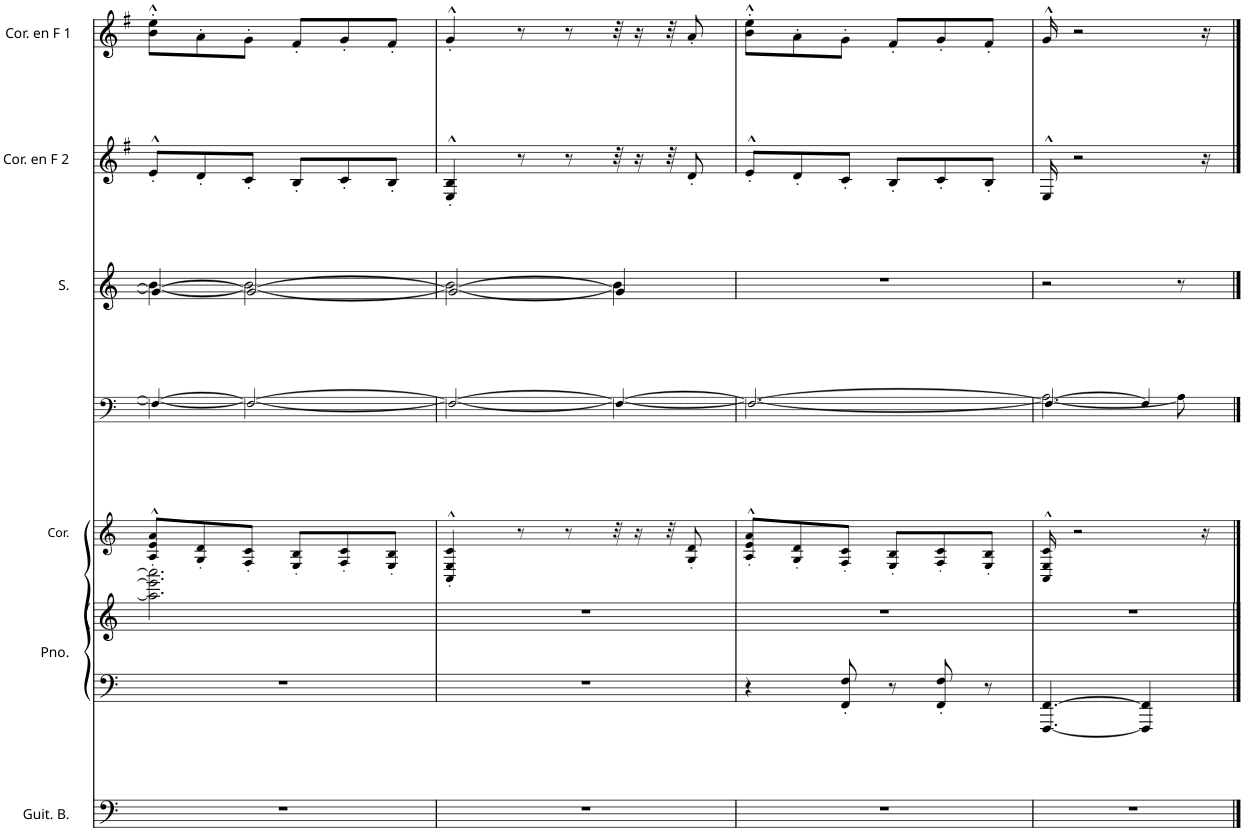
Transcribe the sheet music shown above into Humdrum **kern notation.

**kern	**kern	**kern	**kern	**kern	**kern	**kern	**kern
*part7	*part6	*part6	*part5	*part4	*part3	*part2	*part1
*staff8	*staff7	*staff6	*staff5	*staff4	*staff3	*staff2	*staff1
*I"Bajo eléctrico	*I"Piano	*	*I"Trompa	*I"Banjo	*I"Soprano	*I"Trompa en F 2	*I"Trompa en F 1
*	*I'Pno.	*	*	*I'Bjo	*I'S.	*	*
!!LO:PB:g=z
*clefF4	*clefF4	*clefG2	*clefG2	*clefF4	*clefG2	*clefG2	*clefG2
*Trd7c12	*	*	*Trd4c7	*Trd7c12	*	*Trd4c7	*Trd4c7
*k[]	*k[]	*k[]	*k[]	*k[]	*k[]	*k[f#]	*k[f#]
*M6/8	*M6/8	*M6/8	*M6/8	*M6/8	*M6/8	*M6/8	*M6/8
=38	=38	=38	=38	=38	=38	=38	=38
*	*	*	*	*^	*^	*	*
2.r	2.r	2.aa\] 2.eee\] 2.aaa\]	8A/'^^ 8e/'^^ 8a/'^^L	4F/_	4A\_	4g/_	4b\_	8e'^^/L	8b\'^^ 8ee\'^^L
.	.	.	8G/' 8d/'	.	.	.	.	8d'/	8a'\
.	.	.	8F/' 8c/'J	2F/_	2A\_	2g/_	2b\_	8c'/J	8g'\J
.	.	.	8E/' 8B/'L	.	.	.	.	8B'/L	8f#'/L
.	.	.	8F/' 8c/'	.	.	.	.	8c'/	8g'/
.	.	.	8E/' 8B/'J	.	.	.	.	8B'/J	8f#'/J
=39	=39	=39	=39	=39	=39	=39	=39	=39	=39
2.r	2.r	2.r	4AA/'^^ 4E/'^^ 4c/'^^	2F/_	2A\_	2g/_	2b\_	4E/'^^ 4B/'^^	4g'^^/
.	.	.	8r	.	.	.	.	8r	8r
.	.	.	8r	.	.	.	.	8r	8r
.	.	.	32r	4F/_	4A\_	4g/]	4b\]	32r	32r
.	.	.	16r	.	.	.	.	16r	16r
.	.	.	32r	.	.	.	.	32r	32r
.	.	.	8G/' 8d/'	.	.	.	.	8d'/	8a'/
*	*	*	*	*	*	*v	*v	*	*
=40	=40	=40	=40	=40	=40	=40	=40	=40
2.r	4r	2.r	8A/'^^ 8e/'^^ 8a/'^^L	2.F/_	2.A\_	2.r	8e'^^/L	8b\'^^ 8ee\'^^L
.	.	.	8G/' 8d/'	.	.	.	8d'/	8a'\
.	8FF/' 8F/'	.	8F/' 8c/'J	.	.	.	8c'/J	8g'\J
.	8r	.	8E/' 8B/'L	.	.	.	8B'/L	8f#'/L
.	8FF/' 8F/'	.	8F/' 8c/'	.	.	.	8c'/	8g'/
.	8r	.	8E/' 8B/'J	.	.	.	8B'/J	8f#'/J
=41	=41	=41	=41	=41	=41	=41	=41	=41
2.r	[4.FFF/ [4.FF/	2.r	16AA/^^ 16E/^^ 16c/^^	4.F/_	2A\_	2r	16E^^/	16g^^/
.	.	.	2r	.	.	.	2r	2r
.	4FFF/] 4FF/]	.	.	4F/]	.	.	.	.
.	.	.	.	.	8A\]	8r	.	.
.	.	.	16r	.	.	.	16r	16r
.	8ryy	.	8ryy	8ryy	8ryy	8ryy	8ryy	8ryy
*	*	*	*	*v	*v	*	*	*
==	==	==	==	==	==	==	==
*-	*-	*-	*-	*-	*-	*-	*-
